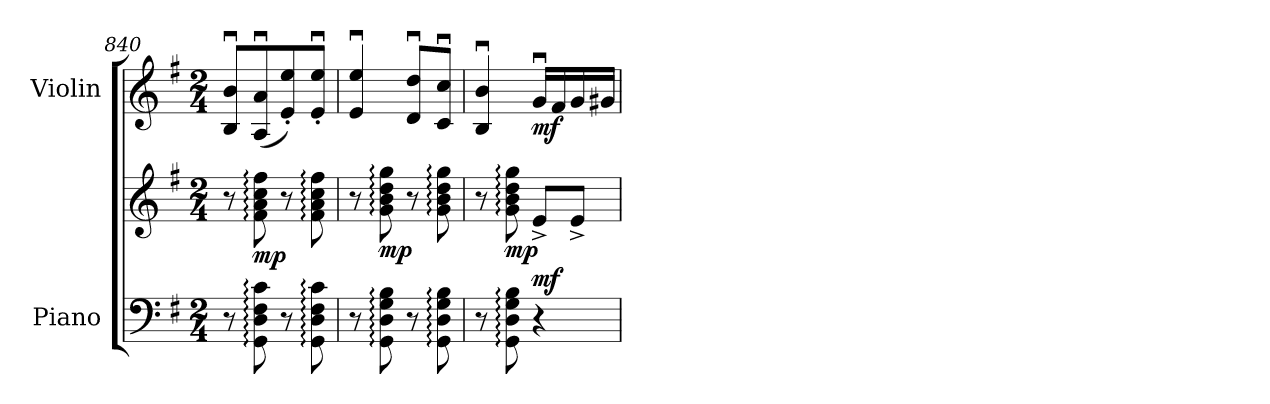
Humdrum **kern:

**kern	**kern	**dynam	**kern	**dynam
*part2	*part2	*part2	*part1	*part1
*staff3	*staff2	*staff2/3	*staff1	*staff1
*I"Piano	*	*	*I"Violin	*
*I'Pno.	*	*	*I'Vln.	*
*clefF4	*clefG2	*	*clefG2	*
*k[f#]	*k[f#]	*	*k[f#]	*
*M2/4	*M2/4	*	*M2/4	*
=840	=840	=840	=840	=840
8r	8r	.	8B/u 8b/uL	.
!	!	!LO:DY:b	!	!
8GG\: 8D\: 8F#\: 8c\:	8f#\: 8a\: 8cc\: 8ff#\:	mp	(8A/u 8a/u	.
8r	8r	.	8e/' 8ee/')	.
8GG\: 8D\: 8F#\: 8c\:	8f#\: 8a\: 8cc\: 8ff#\:	.	8e/u' 8ee/u'J	.
=841	=841	=841	=841	=841
8r	8r	.	4e/u 4ee/u	.
!	!	!LO:DY:b	!	!
8GG\: 8D\: 8G\: 8B\:	8g\: 8b\: 8dd\: 8gg\:	mp	.	.
8r	8r	.	8d/u 8dd/uL	.
8GG\: 8D\: 8G\: 8B\:	8g\: 8b\: 8dd\: 8gg\:	.	8c/u 8cc/uJ	.
=842	=842	=842	=842	=842
8r	8r	.	4B/u 4b/u	.
!	!	!LO:DY:b	!	!
8GG\: 8D\: 8G\: 8B\:	8g\: 8b\: 8dd\: 8gg\:	mp	.	.
!	!	!LO:DY:b	!	!LO:DY:b
4r	8e^/L	mf	16gu/LL	mf
.	.	.	16f#/	.
.	8e^/J	.	16g/	.
.	.	.	16g#X/JJ	.
=	=	=	=	=
*-	*-	*-	*-	*-
